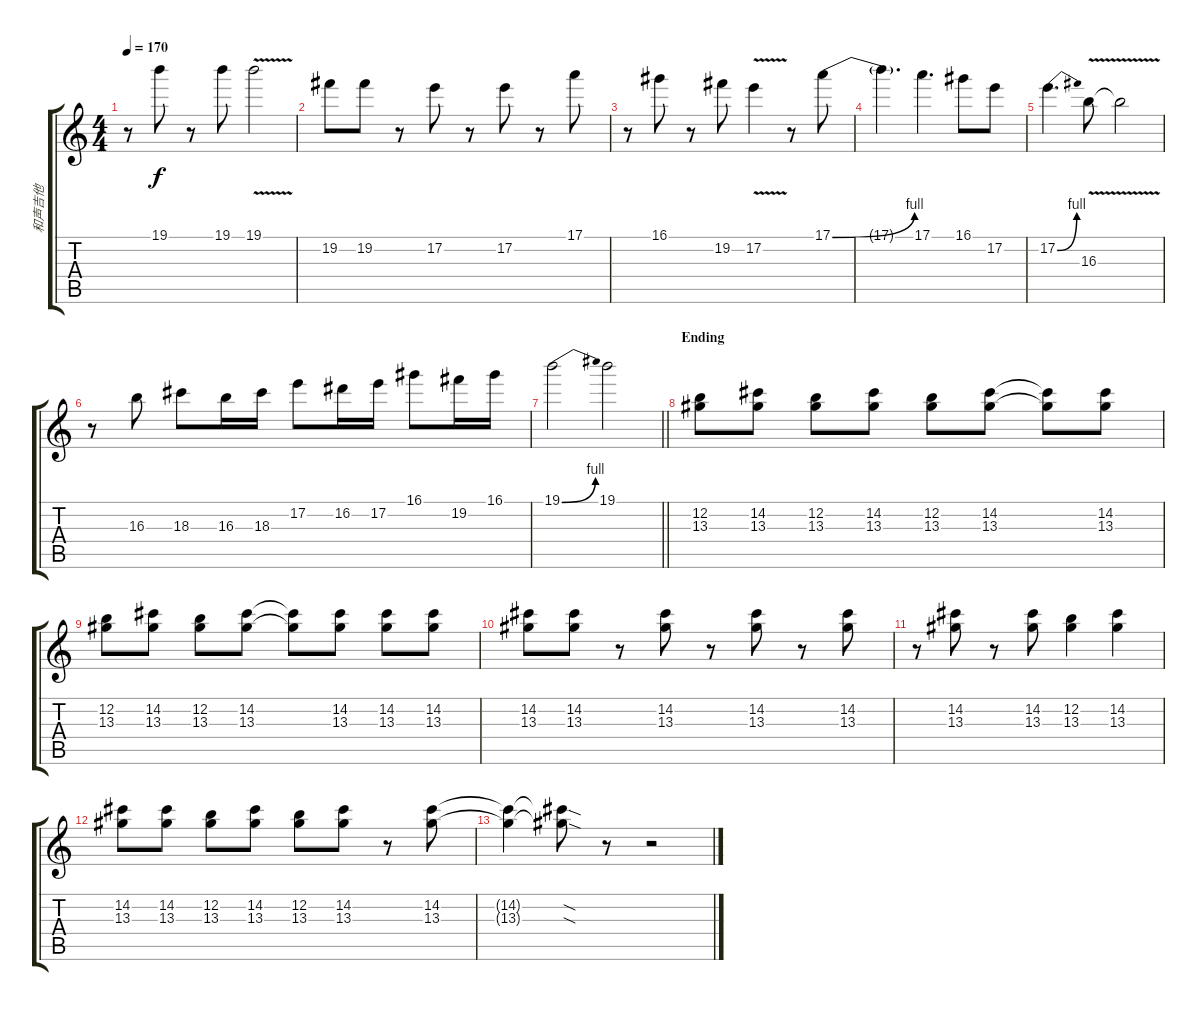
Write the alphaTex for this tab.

\track ("和声吉他" "和声吉他") {instrument overdrivenguitar}
\staff {score tabs}
\tuning (E4 B3 G3 D3 A2 E2) {hide}
\ts (4 4)
\tempo 170
\clef g2
\ks c
r.8{dy f} 19.1.8 r.8 19.1.8 19.1{v}.2 |
19.2.8 19.2.8 r.8 17.2.8 r.8 17.2.8 r.8 17.1.8 |
r.8 16.1.8 r.8 19.2.8 17.2{v}.4 r.8 17.1{be (bend 0 0 60 4)}.8 |
17.1{t}.4{d} 17.1.4{d} 16.1.8 17.2.8 |
17.2{be (bend 0 0 60 4)}.4{d} 16.3{v}.8 16.3{t}.2 |
r.8 16.3.8 18.3.8 16.3.16 18.3.16 17.2.8 16.2.16 17.2.16 16.1.8 19.2.16 16.1.16 |
\barLineRight lightlight
19.1{be (bend 0 0 60 4)}.2 19.1.2 |
\section ("" "Ending")
(12.2 13.3).8 (14.2 13.3).8 (12.2 13.3).8 (14.2 13.3).8 (12.2 13.3).8 (14.2 13.3).8 (14.2{t} 13.3{t}).8 (14.2 13.3).8 |
(12.2 13.3).8 (14.2 13.3).8 (12.2 13.3).8 (14.2 13.3).8 (14.2{t} 13.3{t}).8 (14.2 13.3).8 (14.2 13.3).8 (14.2 13.3).8 |
(14.2 13.3).8 (14.2 13.3).8 r.8 (14.2 13.3).8 r.8 (14.2 13.3).8 r.8 (14.2 13.3).8 |
r.8 (14.2 13.3).8 r.8 (14.2 13.3).8 (12.2 13.3).4 (14.2 13.3).4 |
(14.2 13.3).8 (14.2 13.3).8 (12.2 13.3).8 (14.2 13.3).8 (12.2 13.3).8 (14.2 13.3).8 r.8 (14.2 13.3).8 |
(14.2{t} 13.3{t}).4 (14.2{sod t} 13.3{sod t}).8 r.8 r.2
